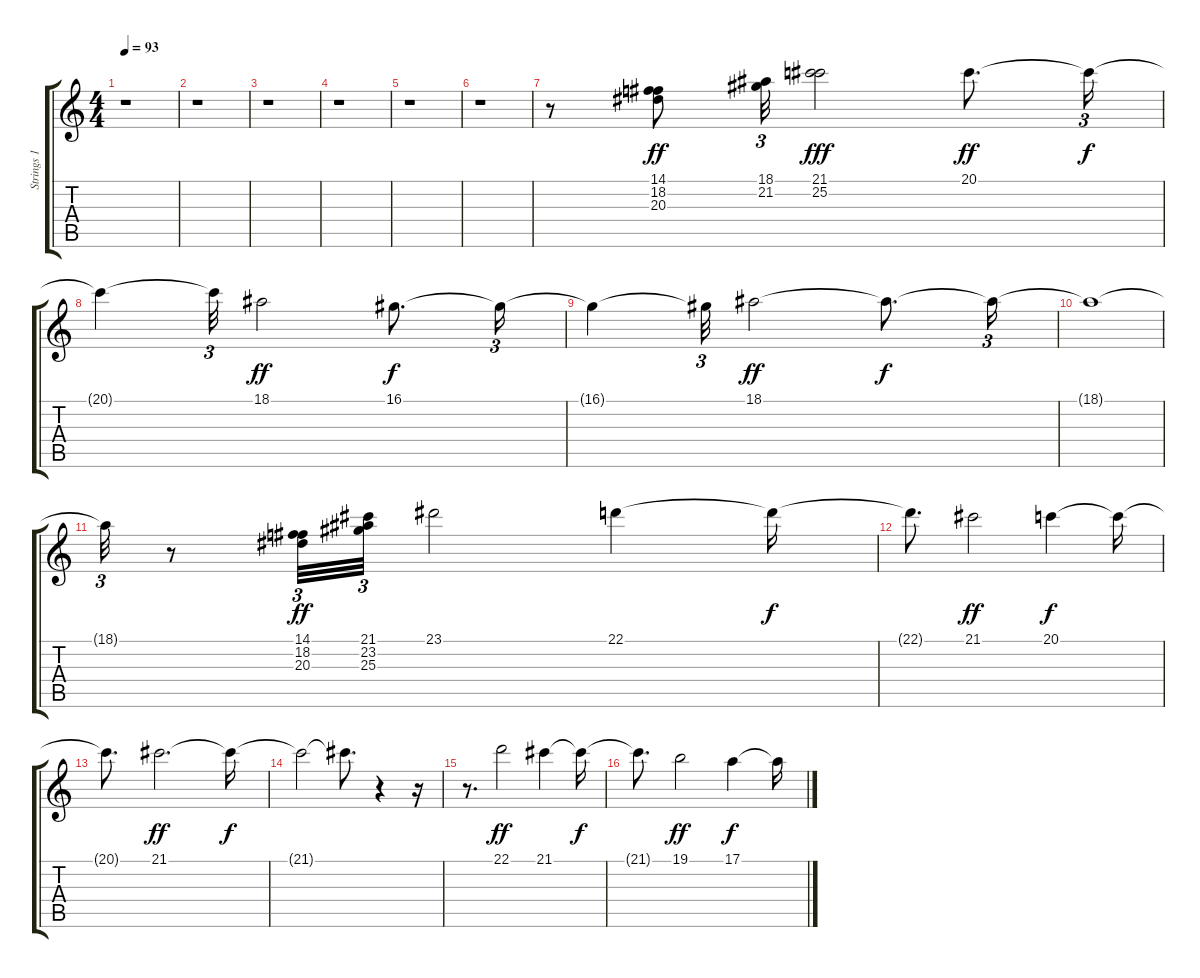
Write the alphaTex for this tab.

\track ("Strings 1" "Strings 1") {instrument stringensemble1}
\staff {score tabs}
\tuning (E4 B3 G3 D3 A2 E2) {hide}
\ts (4 4)
\tempo 93
\clef g2
\ks c
r.1{dy ff} |
r.1 |
r.1 |
r.1 |
r.1 |
r.1 |
r.8 (14.1 18.2 20.3).8 (18.1 21.2).32{tu (3 2)} (21.1 25.2).2{dy fff} 20.1.8{d dy ff} 20.1{t}.16{tu (3 2) dy f} |
20.1{t}.4 20.1{t}.32{tu (3 2)} 18.1.2{dy ff} 16.1.8{d dy f} 16.1{t}.16{tu (3 2)} |
16.1{t}.4 16.1{t}.32{tu (3 2)} 18.1.2{dy ff} 18.1{t}.8{d dy f} 18.1{t}.16{tu (3 2)} |
18.1{t}.1 |
18.1{t}.32{tu (3 2)} r.8 (14.1 18.2 20.3).32{tu (3 2) dy ff} (21.1 23.2 25.3).32{tu (3 2)} 23.1.2 22.1.4 22.1{t}.16{dy f} |
22.1{t}.8{d} 21.1.2{dy ff} 20.1.4{dy f} 20.1{t}.16 |
20.1{t}.8{d} 21.1.2{d dy ff} 21.1{t}.16{dy f} |
21.1{t}.2 21.1{t}.8{d} r.4 r.16 |
r.8{d} 22.1.2{dy ff} 21.1.4 21.1{t}.16{dy f} |
21.1{t}.8{d} 19.1.2{dy ff} 17.1.4{dy f} 17.1{t}.16
